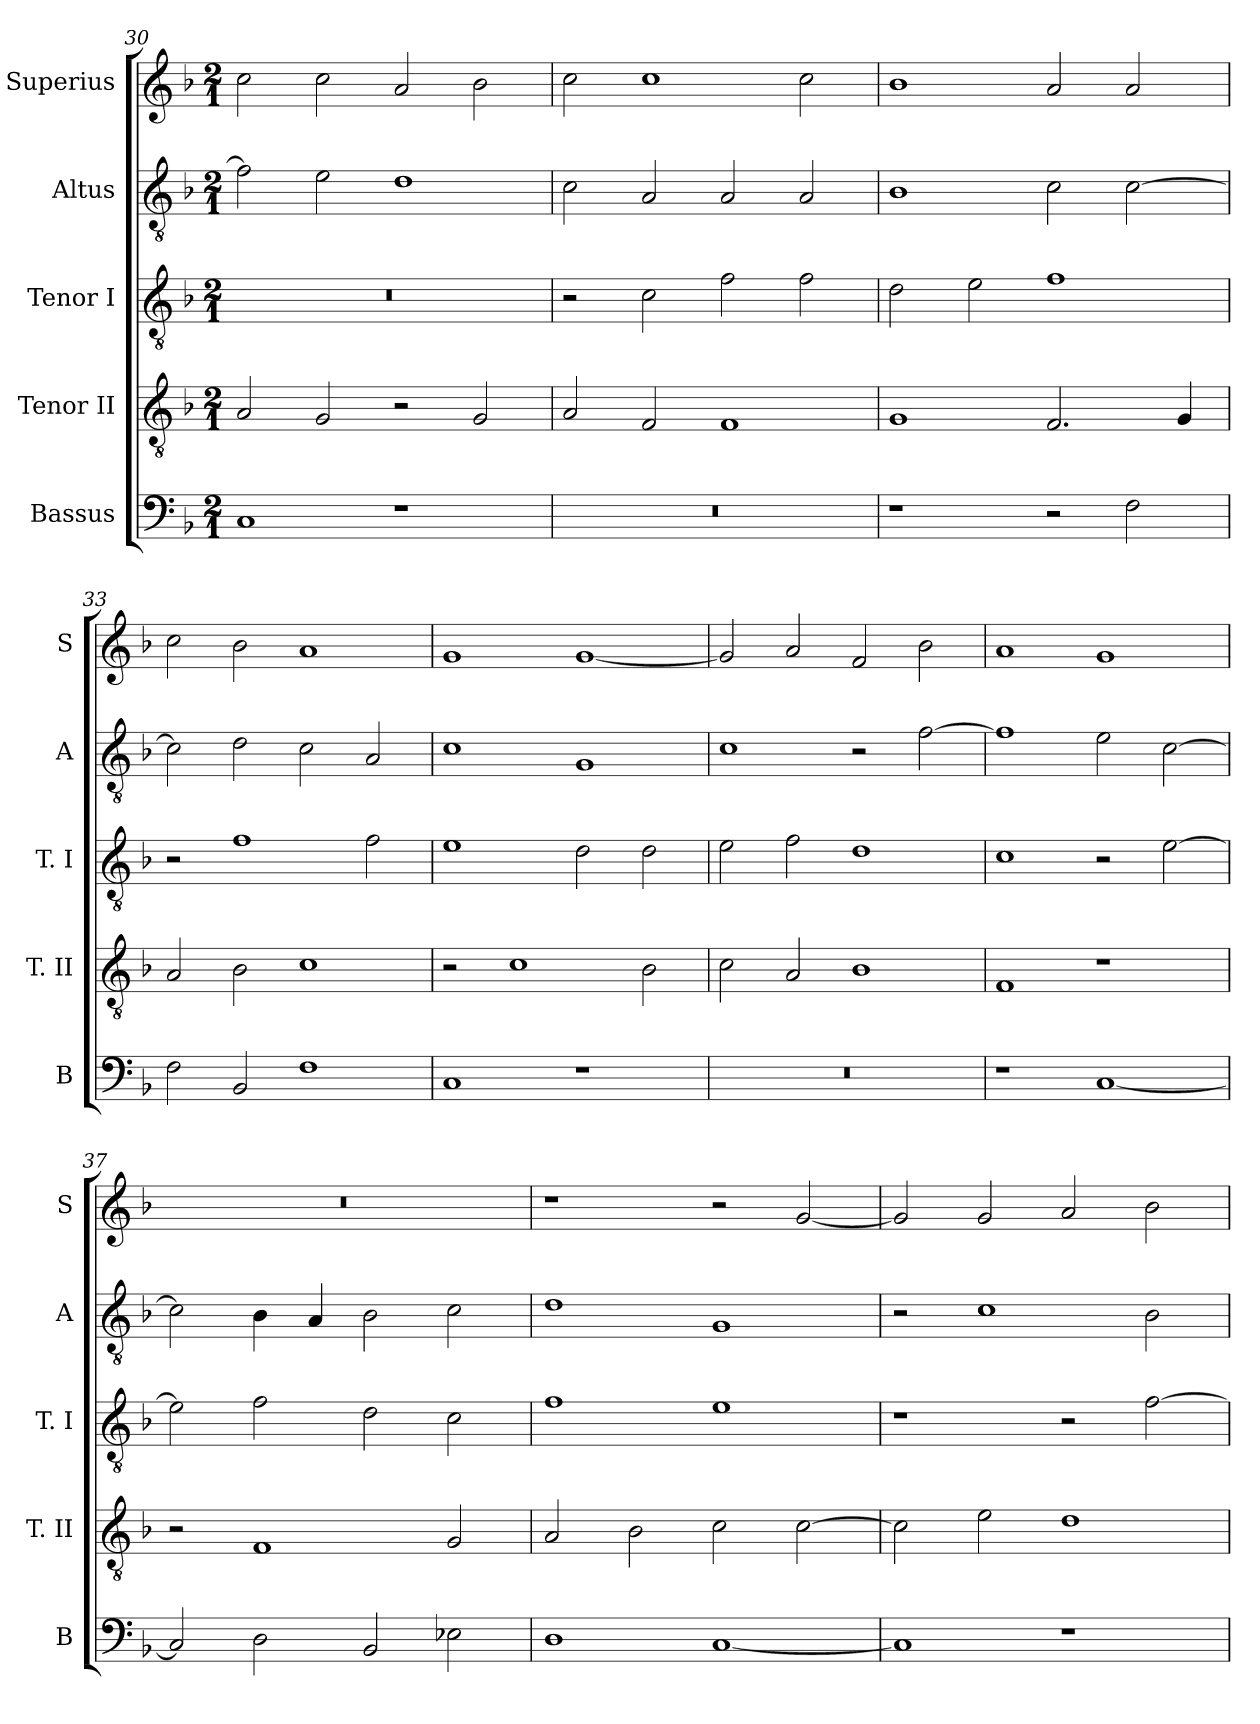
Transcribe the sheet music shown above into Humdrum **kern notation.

**kern	**kern	**kern	**kern	**kern
*part5	*part4	*part3	*part2	*part1
*staff5	*staff4	*staff3	*staff2	*staff1
*I"Bassus	*I"Tenor II	*I"Tenor I	*I"Altus	*I"Superius
*I'B	*I'T. II	*I'T. I	*I'A	*I'S
*clefF4	*clefGv2	*clefGv2	*clefGv2	*clefG2
*k[b-]	*k[b-]	*k[b-]	*k[b-]	*k[b-]
*F:	*F:	*F:	*F:	*F:
*M2/1	*M2/1	*M2/1	*M2/1	*M2/1
=30	=30	=30	=30	=30
1C	2A	0r	2f]	2cc
.	2G	.	2e	2cc
1r	2r	.	1d	2a
.	2G	.	.	2b-
=31	=31	=31	=31	=31
0r	2A	2r	2c	2cc
.	2F	2c	2A	1cc
.	1F	2f	2A	.
.	.	2f	2A	2cc
=32	=32	=32	=32	=32
1r	1G	2d	1B-	1b-
.	.	2e	.	.
2r	2.F	1f	2c	2a
2F	.	.	[2c	2a
.	4G	.	.	.
=33	=33	=33	=33	=33
2F	2A	2r	2c]	2cc
2BB-	2B-	1f	2d	2b-
1F	1c	.	2c	1a
.	.	2f	2A	.
=34	=34	=34	=34	=34
1C	2r	1e	1c	1g
.	1c	.	.	.
1r	.	2d	1G	[1g
.	2B-	2d	.	.
=35	=35	=35	=35	=35
0r	2c	2e	1c	2g]
.	2A	2f	.	2a
.	1B-	1d	2r	2f
.	.	.	[2f	2b-
=36	=36	=36	=36	=36
1r	1F	1c	1f]	1a
[1C	1r	2r	2e	1g
.	.	[2e	[2c	.
=37	=37	=37	=37	=37
2C]	2r	2e]	2c]	0r
2D	1F	2f	4B-	.
.	.	.	4A	.
2BB-	.	2d	2B-	.
2E-X	2G	2c	2c	.
=38	=38	=38	=38	=38
1D	2A	1f	1d	1r
.	2B-	.	.	.
[1C	2c	1e	1G	2r
.	[2c	.	.	[2g
=39	=39	=39	=39	=39
1C]	2c]	1r	2r	2g]
.	2e	.	1c	2g
1r	1d	2r	.	2a
.	.	[2f	2B-	2b-
=	=	=	=	=
*-	*-	*-	*-	*-
